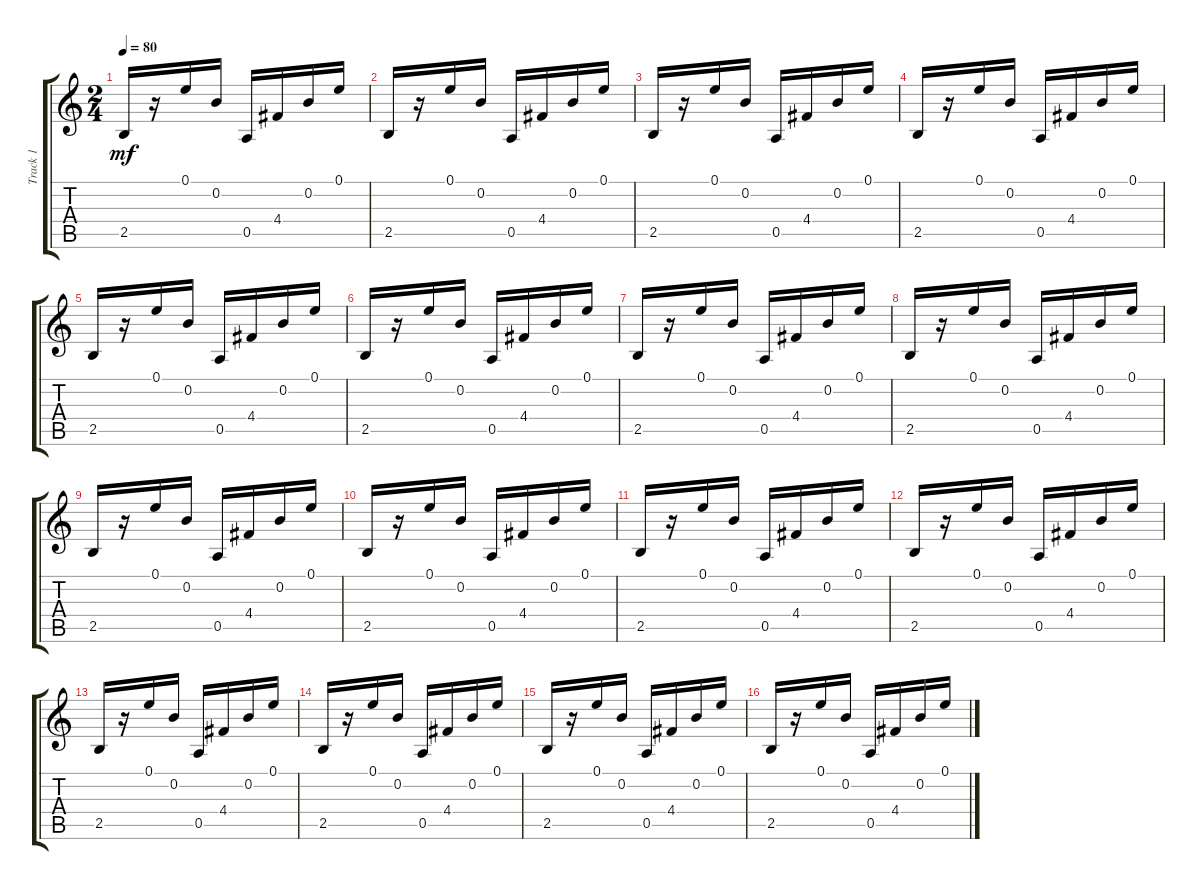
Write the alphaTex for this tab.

\track ("Track 1" "Track 1") {instrument electricbasspick}
\staff {score tabs}
\tuning (E4 B3 G3 D3 A2 E2) {hide}
\ts (2 4)
\tempo 80
\clef g2
\ks c
2.5.16{dy mf} r.16 0.1.16 0.2.16 0.5.16 4.4.16 0.2.16 0.1.16 |
2.5.16 r.16 0.1.16 0.2.16 0.5.16 4.4.16 0.2.16 0.1.16 |
2.5.16 r.16 0.1.16 0.2.16 0.5.16 4.4.16 0.2.16 0.1.16 |
2.5.16 r.16 0.1.16 0.2.16 0.5.16 4.4.16 0.2.16 0.1.16 |
2.5.16 r.16 0.1.16 0.2.16 0.5.16 4.4.16 0.2.16 0.1.16 |
2.5.16 r.16 0.1.16 0.2.16 0.5.16 4.4.16 0.2.16 0.1.16 |
2.5.16 r.16 0.1.16 0.2.16 0.5.16 4.4.16 0.2.16 0.1.16 |
2.5.16 r.16 0.1.16 0.2.16 0.5.16 4.4.16 0.2.16 0.1.16 |
2.5.16 r.16 0.1.16 0.2.16 0.5.16 4.4.16 0.2.16 0.1.16 |
2.5.16 r.16 0.1.16 0.2.16 0.5.16 4.4.16 0.2.16 0.1.16 |
2.5.16 r.16 0.1.16 0.2.16 0.5.16 4.4.16 0.2.16 0.1.16 |
2.5.16 r.16 0.1.16 0.2.16 0.5.16 4.4.16 0.2.16 0.1.16 |
2.5.16 r.16 0.1.16 0.2.16 0.5.16 4.4.16 0.2.16 0.1.16 |
2.5.16 r.16 0.1.16 0.2.16 0.5.16 4.4.16 0.2.16 0.1.16 |
2.5.16 r.16 0.1.16 0.2.16 0.5.16 4.4.16 0.2.16 0.1.16 |
2.5.16 r.16 0.1.16 0.2.16 0.5.16 4.4.16 0.2.16 0.1.16
